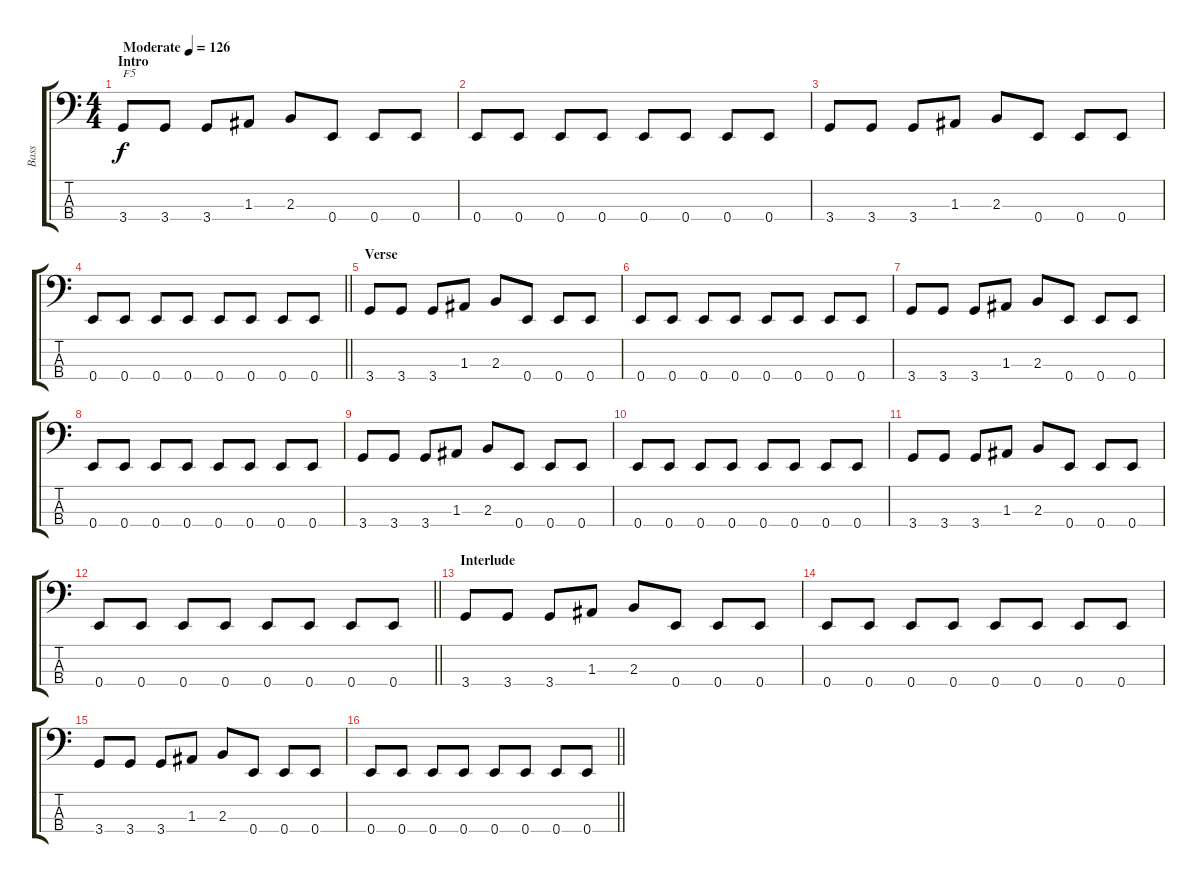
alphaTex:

\track ("Bass" "Bass") {instrument electricbassfinger}
\staff {score tabs}
\tuning (G2 D2 A1 E1) {hide}
\ts (4 4)
\section ("" "Intro")
\tempo (126 "Moderate")
\clef f4
\ks c
3.4.8{txt "F5" dy f instrument electricbassfinger} 3.4.8 3.4.8 1.3.8 2.3.8 0.4.8 0.4.8 0.4.8 |
0.4.8 0.4.8 0.4.8 0.4.8 0.4.8 0.4.8 0.4.8 0.4.8 |
3.4.8 3.4.8 3.4.8 1.3.8 2.3.8 0.4.8 0.4.8 0.4.8 |
\barLineRight lightlight
0.4.8 0.4.8 0.4.8 0.4.8 0.4.8 0.4.8 0.4.8 0.4.8 |
\section ("" "Verse")
3.4.8 3.4.8 3.4.8 1.3.8 2.3.8 0.4.8 0.4.8 0.4.8 |
0.4.8 0.4.8 0.4.8 0.4.8 0.4.8 0.4.8 0.4.8 0.4.8 |
3.4.8 3.4.8 3.4.8 1.3.8 2.3.8 0.4.8 0.4.8 0.4.8 |
0.4.8 0.4.8 0.4.8 0.4.8 0.4.8 0.4.8 0.4.8 0.4.8 |
3.4.8 3.4.8 3.4.8 1.3.8 2.3.8 0.4.8 0.4.8 0.4.8 |
0.4.8 0.4.8 0.4.8 0.4.8 0.4.8 0.4.8 0.4.8 0.4.8 |
3.4.8 3.4.8 3.4.8 1.3.8 2.3.8 0.4.8 0.4.8 0.4.8 |
\barLineRight lightlight
0.4.8 0.4.8 0.4.8 0.4.8 0.4.8 0.4.8 0.4.8 0.4.8 |
\section ("" "Interlude")
3.4.8 3.4.8 3.4.8 1.3.8 2.3.8 0.4.8 0.4.8 0.4.8 |
0.4.8 0.4.8 0.4.8 0.4.8 0.4.8 0.4.8 0.4.8 0.4.8 |
3.4.8 3.4.8 3.4.8 1.3.8 2.3.8 0.4.8 0.4.8 0.4.8 |
\barLineRight lightlight
0.4.8 0.4.8 0.4.8 0.4.8 0.4.8 0.4.8 0.4.8 0.4.8
